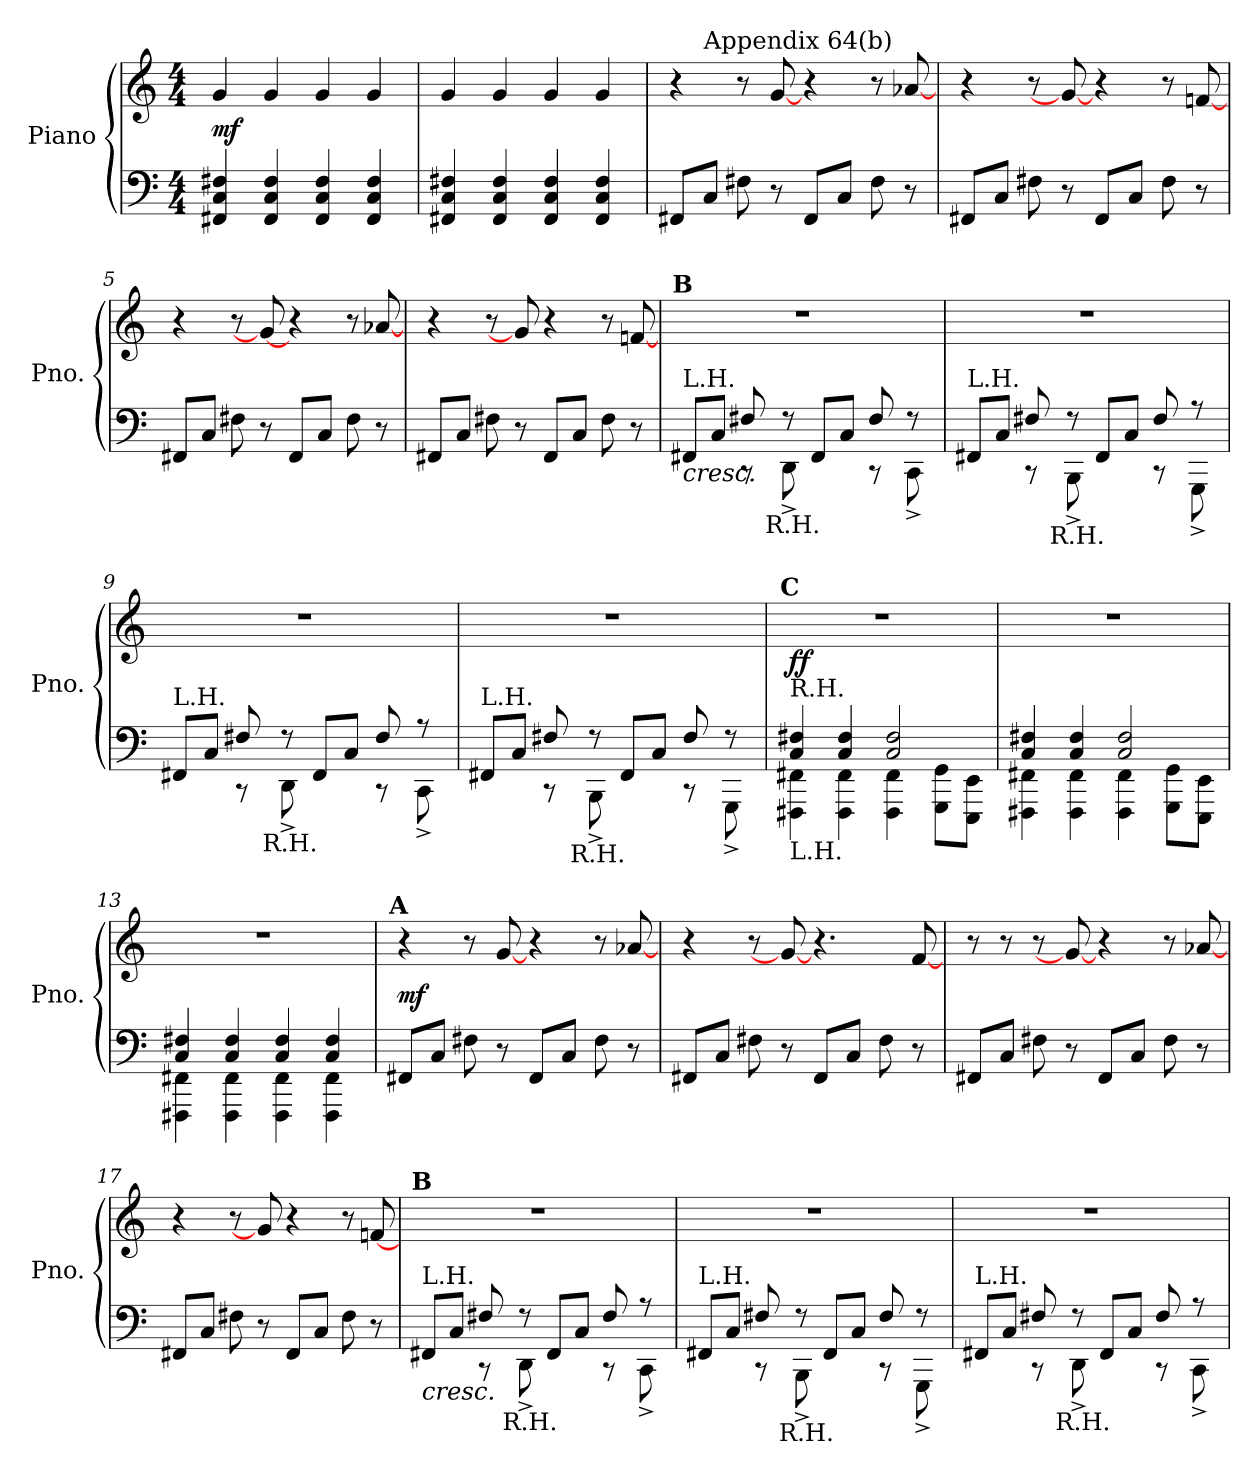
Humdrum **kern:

**kern	**kern	**dynam
*part1	*part1	*part1
*staff2	*staff1	*staff1/2
*I"Piano	*	*
*I'Pno.	*	*
!!LO:PB:g=z
*clefF4	*clefG2	*
*k[]	*k[]	*
*C:	*C:	*
*M4/4	*M4/4	*
*MM120	*MM120	*
=1	=1	=1
4FF#Xi/ 4Ci 4F#Xi	4gi/	mf
4FF#i/ 4Ci 4F#i	4gi/	.
4FF#i/ 4Ci 4F#i	4gi/	.
4FF#i/ 4Ci 4F#i	4gi/	.
=2	=2	=2
4FF#Xi/ 4Ci 4F#Xi	4gi/	.
4FF#i/ 4Ci 4F#i	4gi/	.
4FF#i/ 4Ci 4F#i	4gi/	.
4FF#i/ 4Ci 4F#i	4gi/	.
=3	=3	=3
!	!LO:TX:a:B:cj:t=A	!
*	*^	*
8FF#Xi/L	4r	8ryy	.
!	!	!LO:TX:a:t=Appendix 64(b)	!
8Ci/J	.	2..ryy	.
8F#Xi\	8r	.	.
8r	[8gi/	.	.
8FF#i/L	4r	.	.
8Ci/J	.	.	.
8F#i\	8r	.	.
8r	[8a-Xi/	.	.
*	*v	*v	*
=4	=4	=4
8FF#Xi/L	4r	.
8Ci/J	.	.
8F#Xi\	8r	.
8r	8gi/_	.
8FF#i/L	4r	.
8Ci/J	.	.
8F#i\	8r	.
8r	[8fni/	.
=5	=5	=5
8FF#Xi/L	4r	.
8Ci/J	.	.
8F#Xi\	8r	.
8r	8gi/_	.
8FF#i/L	4r	.
8Ci/J	.	.
8F#i\	8r	.
8r	[8a-Xi/	.
!!LO:LB:g=z
=6	=6	=6
8FF#Xi/L	4r	.
8Ci/J	.	.
8F#Xi\	8r	.
8r	8gi/]	.
8FF#i/L	4r	.
8Ci/J	.	.
8F#i\	8r	.
8r	[8fni/	.
=7	=7	=7
*^	*	*
!	!	!LO:TX:a:B:cj:t=B	!
!LO:TX:a:t=L.H.	!	!	!
!LO:TX:b:i:t=cresc.	!	!	!
*	*^	*	*
8FF#Xi/L	4ryy	4ryy	1r	.
8Ci/J	.	.	.	.
8F#Xi/	8r	16ryy	.	.
.	.	128ryy	.	.
!	!	!LO:TX:b:t=R.H.	!	!
.	.	2ryy	.	.
8r	8DD^i\	.	.	.
8FF#i/L	4ryy	.	.	.
8Ci/J	.	.	.	.
8F#i/	8r	.	.	.
.	.	8ryy	.	.
8r	8CC^i\	.	.	.
.	.	32..ryy	.	.
=8	=8	=8	=8	=8
!LO:TX:a:t=L.H.	!	!	!	!
8FF#Xi/L	4ryy	4ryy	1r	.
8Ci/J	.	.	.	.
8F#Xi/	8r	16ryy	.	.
.	.	128ryy	.	.
!	!	!LO:TX:b:t=R.H.	!	!
.	.	2ryy	.	.
8r	8BBB^i\	.	.	.
8FF#i/L	4ryy	.	.	.
8Ci/J	.	.	.	.
8F#i/	8r	.	.	.
.	.	8ryy	.	.
8r	8GGG^i\	.	.	.
.	.	32..ryy	.	.
=9	=9	=9	=9	=9
!LO:TX:a:t=L.H.	!	!	!	!
8FF#Xi/L	4ryy	4ryy	1r	.
8Ci/J	.	.	.	.
8F#Xi/	8r	16ryy	.	.
.	.	128ryy	.	.
!	!	!LO:TX:b:t=R.H.	!	!
.	.	2ryy	.	.
8r	8DD^i\	.	.	.
8FF#i/L	4ryy	.	.	.
8Ci/J	.	.	.	.
8F#i/	8r	.	.	.
.	.	8ryy	.	.
8r	8CC^i\	.	.	.
.	.	32..ryy	.	.
!!LO:LB:g=z
=10	=10	=10	=10	=10
!LO:TX:a:t=L.H.	!	!	!	!
8FF#Xi/L	4ryy	4ryy	1r	.
8Ci/J	.	.	.	.
8F#Xi/	8r	16ryy	.	.
.	.	128ryy	.	.
!	!	!LO:TX:b:t=R.H.	!	!
.	.	2ryy	.	.
8r	8BBB^i\	.	.	.
8FF#i/L	4ryy	.	.	.
8Ci/J	.	.	.	.
8F#i/	8r	.	.	.
.	.	8ryy	.	.
8r	8GGG^i\	.	.	.
.	.	32..ryy	.	.
=11	=11	=11	=11	=11
!	!	!	!LO:TX:a:B:cj:t=C	!
!LO:TX:a:t=R.H.	!	!	!	!
!LO:TX:b:t=L.H.	!	!	!	!
*	*v	*v	*	*
4Ci/ 4F#Xi	4FFF#Xi\ 4FF#Xi	1r	ff
4Ci/ 4F#i	4FFF#i\ 4FF#i	.	.
2Ci/ 2F#i	4FFF#i\ 4FF#i	.	.
.	8GGGi\ 8GGiL	.	.
.	8EEEi\ 8EEiJ	.	.
=12	=12	=12	=12
4Ci/ 4F#Xi	4FFF#Xi\ 4FF#Xi	1r	.
4Ci/ 4F#i	4FFF#i\ 4FF#i	.	.
2Ci/ 2F#i	4FFF#i\ 4FF#i	.	.
.	8GGGi\ 8GGiL	.	.
.	8EEEi\ 8EEiJ	.	.
=13	=13	=13	=13
4Ci/ 4F#Xi	4FFF#Xi\ 4FF#Xi	1r	.
4Ci/ 4F#i	4FFF#i\ 4FF#i	.	.
4Ci/ 4F#i	4FFF#i\ 4FF#i	.	.
4Ci/ 4F#i	4FFF#i\ 4FF#i	.	.
=14	=14	=14	=14
!	!	!LO:TX:a:B:cj:t=A	!
*v	*v	*	*
8FF#Xi/L	4r	mf
8Ci/J	.	.
8F#Xi\	8r	.
8r	[8gi/	.
8FF#i/L	4r	.
8Ci/J	.	.
8F#i\	8r	.
8r	[8a-Xi/	.
!!LO:LB:g=z
=15	=15	=15
8FF#Xi/L	4r	.
8Ci/J	.	.
8F#Xi\	8r	.
8r	8gi/_	.
8FF#i/L	4.r	.
8Ci/J	.	.
8F#i\	.	.
8r	[8fi/	.
=16	=16	=16
8FF#Xi/L	8r	.
8Ci/J	8r	.
8F#Xi\	8r	.
8r	8gi/_	.
8FF#i/L	4r	.
8Ci/J	.	.
8F#i\	8r	.
8r	[8a-Xi/	.
=17	=17	=17
8FF#Xi/L	4r	.
8Ci/J	.	.
8F#Xi\	8r	.
8r	8gi/]	.
8FF#i/L	4r	.
8Ci/J	.	.
8F#i\	8r	.
8r	[8fni/	.
=18	=18	=18
*^	*	*
!	!	!LO:TX:a:B:cj:t=B	!
!LO:TX:a:t=L.H.	!	!	!
!LO:TX:b:i:t=cresc.	!	!	!
*	*^	*	*
8FF#Xi/L	4ryy	4ryy	1r	.
8Ci/J	.	.	.	.
8F#Xi/	8r	16ryy	.	.
.	.	128ryy	.	.
!	!	!LO:TX:b:t=R.H.	!	!
.	.	2ryy	.	.
8r	8DD^i\	.	.	.
8FF#i/L	4ryy	.	.	.
8Ci/J	.	.	.	.
8F#i/	8r	.	.	.
.	.	8ryy	.	.
8r	8CC^i\	.	.	.
.	.	32..ryy	.	.
!!LO:LB:g=z
=19	=19	=19	=19	=19
!LO:TX:a:t=L.H.	!	!	!	!
8FF#Xi/L	4ryy	4ryy	1r	.
8Ci/J	.	.	.	.
8F#Xi/	8r	16ryy	.	.
.	.	128ryy	.	.
!	!	!LO:TX:b:t=R.H.	!	!
.	.	2ryy	.	.
8r	8BBB^i\	.	.	.
8FF#i/L	4ryy	.	.	.
8Ci/J	.	.	.	.
8F#i/	8r	.	.	.
.	.	8ryy	.	.
8r	8GGG^i\	.	.	.
.	.	32..ryy	.	.
=20	=20	=20	=20	=20
!LO:TX:a:t=L.H.	!	!	!	!
8FF#Xi/L	4ryy	4ryy	1r	.
8Ci/J	.	.	.	.
8F#Xi/	8r	16ryy	.	.
.	.	128ryy	.	.
!	!	!LO:TX:b:t=R.H.	!	!
.	.	2ryy	.	.
8r	8DD^i\	.	.	.
8FF#i/L	4ryy	.	.	.
8Ci/J	.	.	.	.
8F#i/	8r	.	.	.
.	.	8ryy	.	.
8r	8CC^i\	.	.	.
.	.	32..ryy	.	.
*v	*v	*v	*	*
=	=	=
*-	*-	*-
